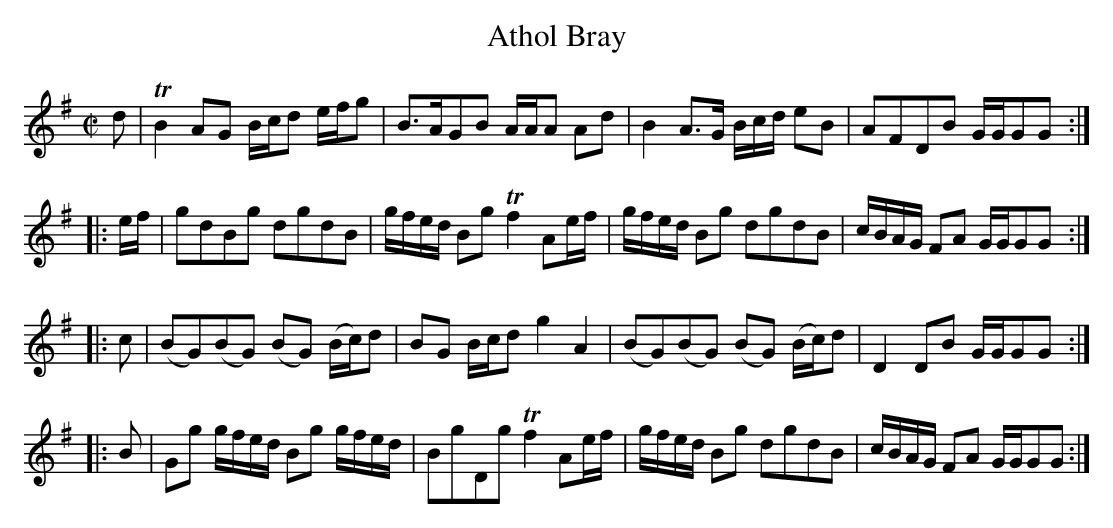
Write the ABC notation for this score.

X:1
T:Athol Bray
M:C|
L:1/8
K:G
d|TB2 AG B/c/d e/f/g|B>AGB A/A/A Ad|B2 A>G B/c/d/ eB|AFDB G/G/GG:|
|:e/f/|gdBg dgdB|g/f/e/d/ Bg Tf2 Ae/f/|g/f/e/d/ Bg dgdB|c/B/A/G/ FA G/G/GG:|
|:c|(BG)(BG) (BG) (B/c/)d|BG B/c/d g2A2|(BG)(BG) (BG) (B/c/)d|D2 DB G/G/GG:|
|:B|Gg g/f/e/d/ Bg g/f/e/d/|BgDg Tf2 Ae/f/|g/f/e/d/ Bg dgdB|c/B/A/G/ FA G/G/GG:|]
